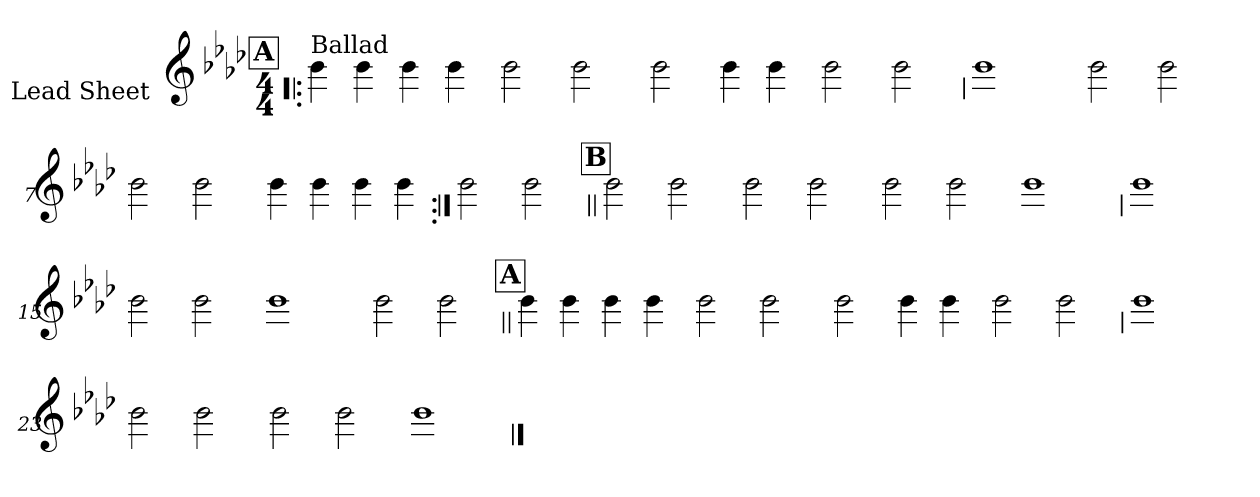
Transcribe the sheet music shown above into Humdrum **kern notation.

**kern
*part1
*staff1
*I"Lead Sheet
*stria0
*clefG2
*k[b-e-a-d-]
*A-:
*M4/4
!!LO:REH:place=s1:a:t=A
=1!|:
!LO:TX:a:t=Ballad
4b-
4b-
4b-
4b-
=2-
2b-
2b-
=3-
2b-
4b-
4b-
=4-
2b-
2b-
!!LO:LB:g=z
=5
1b-
=6-
2b-
2b-
=7-
2b-
2b-
=8-
4b-
4b-
4b-
4b-
!!LO:LB:g=z
=9:|!
2b-
2b-
!!LO:LB:g=z
!!LO:REH:place=s1:a:t=B
=10||
2b-
2b-
=11-
2b-
2b-
=12-
2b-
2b-
=13-
1b-
!!LO:LB:g=z
=14
1b-
=15-
2b-
2b-
=16-
1b-
=17-
2b-
2b-
!!LO:LB:g=z
!!LO:REH:place=s1:a:t=A
=18||
4b-
4b-
4b-
4b-
=19-
2b-
2b-
=20-
2b-
4b-
4b-
=21-
2b-
2b-
!!LO:LB:g=z
=22
1b-
=23-
2b-
2b-
=24-
2b-
2b-
=25-
1b-
==
*-
